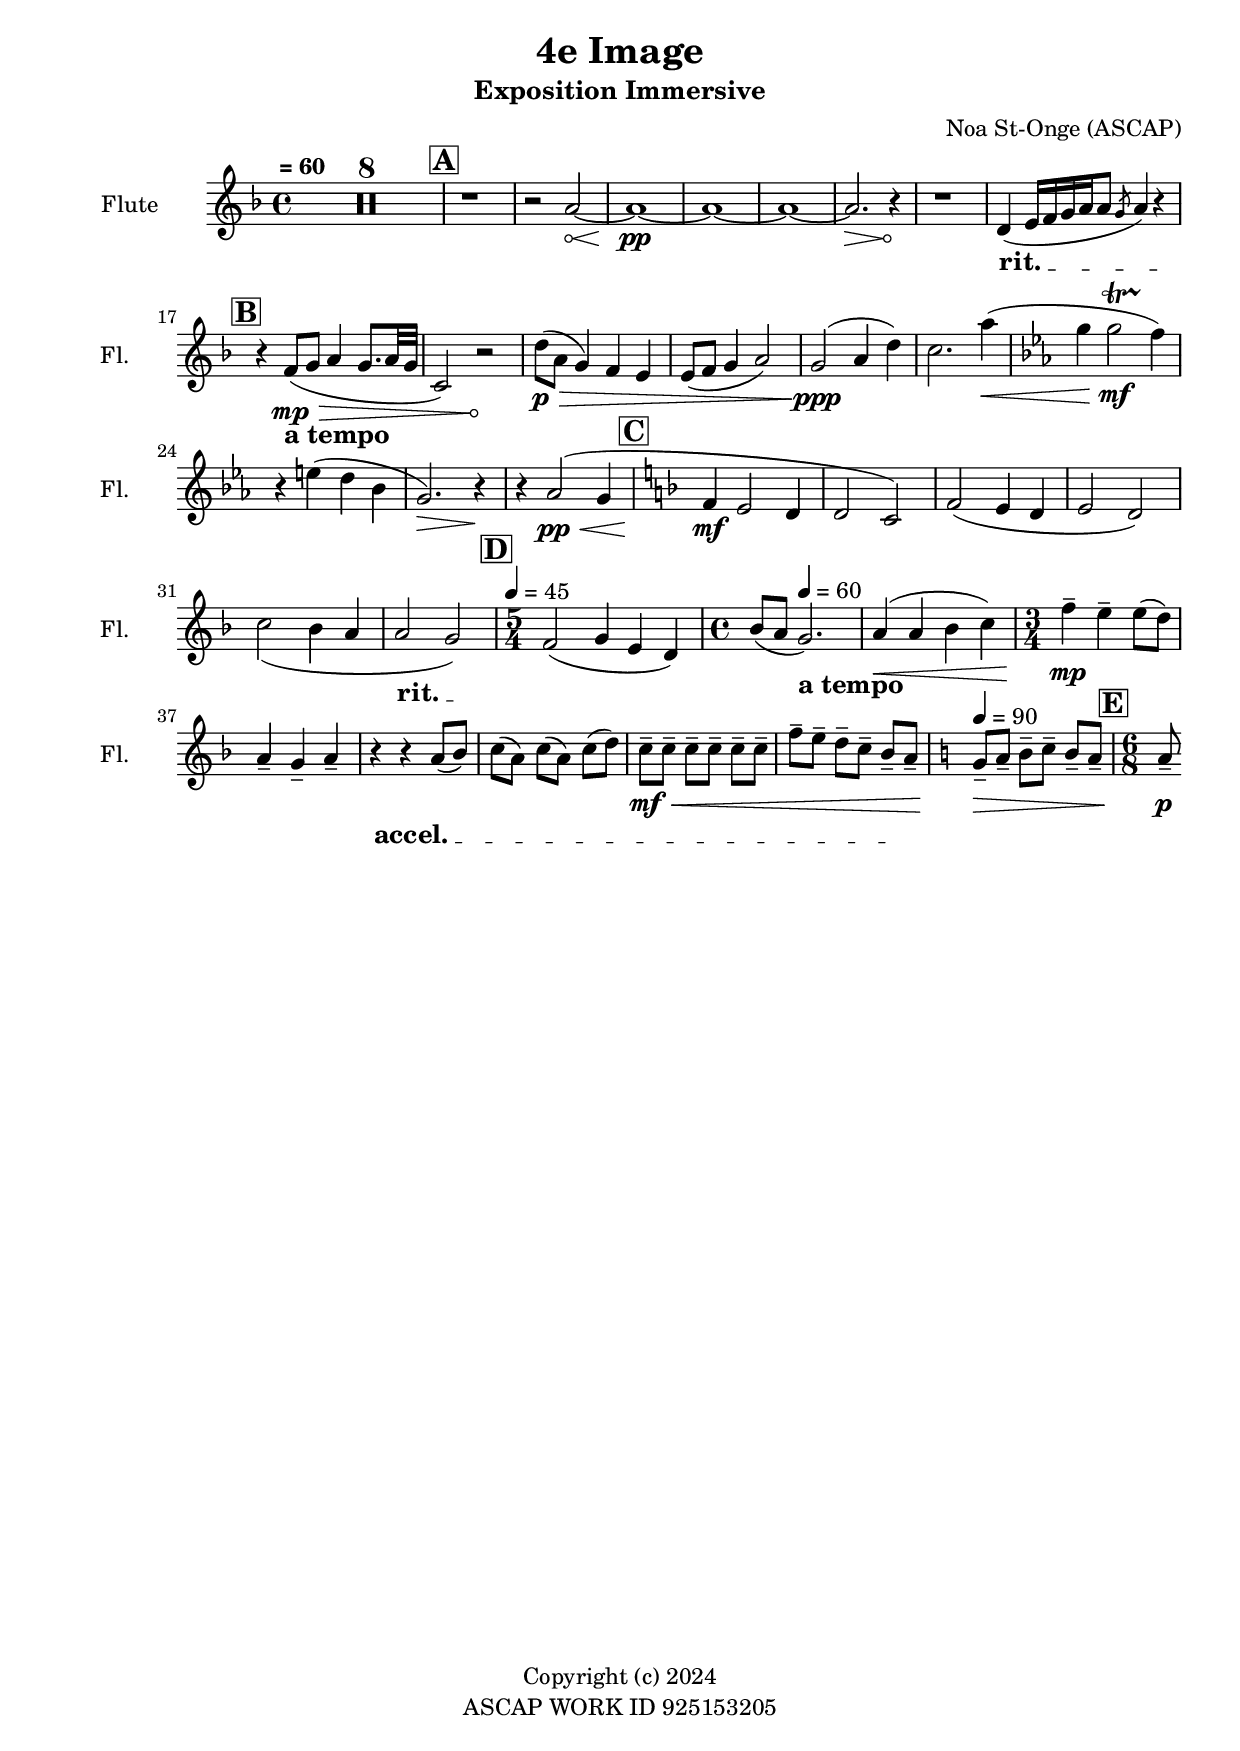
atempo = \markup \bold \large \upright "a tempo"

globalDynamics = \new Dynamics {
  \override TextSpanner.bound-details.left.text = \markup \bold \large \upright "rit. "
  % startTextSpan and stopTextSpan always correspond to ritardando
  s1*8

  \mark \default
    s1*7 s4\startTextSpan s2 s4\stopTextSpan

  \mark \default
    s4 s4^\atempo s2
    s1*9

  \mark \default
    s1*5
    s4\startTextSpan
    \set Score.tempoHideNote = ##t
    \tempo 4=58 s8
    \tempo 4=56 s8
    \tempo 4=53 s8
    \tempo 4=51 s8
    \tempo 4=49 s8.\stopTextSpan
    \tempo 4=47 s16
    \set Score.tempoHideNote = ##f

  \mark \default %%%%% D %%%%%
    \time 5/4
    \tempo 4=45
    s4 % this doesnt work MAYBE NOW??? \tempo 4=45
    s4*4
    \time 4/4
    s4 \tempo 4=60 s4^\atempo s2
    s1
    \time 3/4
    s2.*2
      \override TextSpanner.bound-details.left.text = \markup \bold \large \upright "accel. "
    s2.\startTextSpan
    s2.*2
    s2 s8\stopTextSpan s8\tempo 4=90
    s2.

  %%%%% E %%%%%
  \mark \default
    \time 6/8
}


flute = \relative c'' {
  \time 4/4
  \tempo " = 60"
  \key f \major

  \set Score.rehearsalMarkFormatter = #format-mark-box-alphabet

  % Music follows here.
  \override Hairpin.circled-tip = ##t
  \compressMMRests { R1*8 } r1 r2
  a2\< ~ a1\!\pp ~ a1 ~ a1 ~ a2.\> r4\! r1

  d,4 (e16 [f16 g16 a16 a8] \slashedGrace g8 a4*1/2) r4

  %%%%% B %%%%%
  r4 f8(\mp\> g8 a4 g8. a32 g32 c,2) r2\!

  \override Hairpin.circled-tip = ##f
  d'8(\p\> a8 g4) f4 e4
  e8( f8 g4 a2)
  g2(\!\ppp a4 d4)
  c2. a'4(\<

  \key ees \major

  g4 g2\mf\startTrillSpan f4\stopTrillSpan) r4

  e4( d4 bes4 g2.)\> r4\! r4

  \once \slurUp
  aes2(\pp\< g4 %%%%% C %%%%%
  \key f \major
  f4\!\mf e2 d4 d2 c2)
  f2( e4 d4 e2 d2)
  \slurDown
  c'2( bes4 a4 a2 g2)
  \slurNeutral

  %%%%% D %%%%%
  % 5/4
  f2( g4 e4 d4)
  % 4/4
  bes'8( a8 g2.)
  a4(\< a4 bes4 c4)
  % 3/4
  f4--\mp e4-- e8( d8)
  a4-- g4-- a4--
  r4 r4 a8( bes8)
  c8[( a)] c8[( a)] c8[( d)]

  c8--[\<\mf c8--] c8--[ c8--] c8--[ c8--]
  f8--[ e8--] d8--[ c8--] bes8--[ a8--]\key c \major
  g8--[\> a8--] b8--[ c8--] b8--[ a8--]
  a8--\p


}

flutePart = \new Staff \with {
  instrumentName = "Flute"
  shortInstrumentName = "Fl."
  midiInstrument = "flute"
} \flute

\book {
  \bookOutputName "Flute"
  \header {
  title = "4e Image"
  subtitle = "Exposition Immersive"
  composer = "Noa St-Onge (ASCAP)"
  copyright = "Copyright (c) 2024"
  % Remove default LilyPond tagline
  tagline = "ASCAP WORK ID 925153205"
}
  \score {
    <<
      \flutePart
      \globalDynamics
    >>
    \layout {
      indent = 25
      short-indent = 20
    }

    \midi {
      \tempo 4=60
    }
  }
}